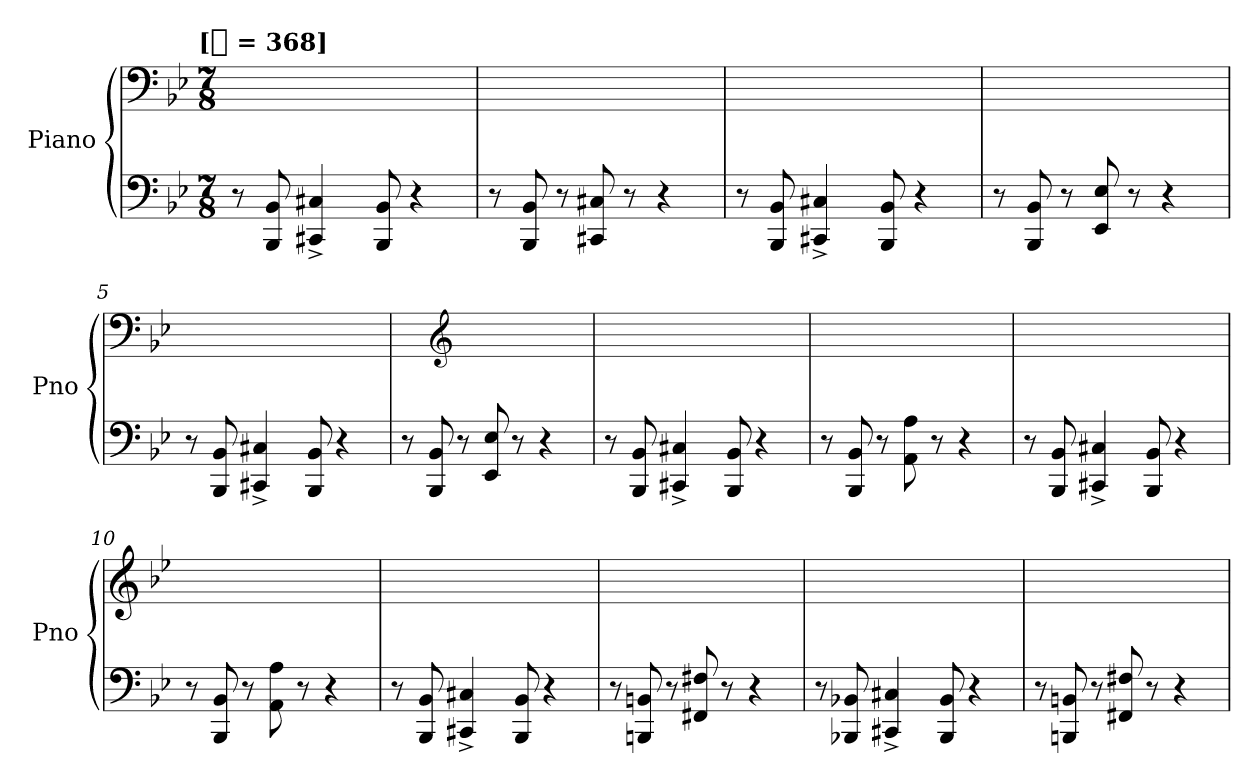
**kern	**kern
*part1	*part1
*staff2	*staff1
*I"Piano	*
*I'Pno	*
*clefF4	*clefF4
*k[b-e-]	*k[b-e-]
*B-:	*B-:
!!LO:TX:omd:t=[[8th] = 368]
*M7/8	*M7/8
*MM184	*MM184
=1	=1
8r	4ryy
8BBB- 8BB-	.
4CC#X^ 4C#X^	8ryy
.	4ryy
8BBB- 8BB-	.
4r	8ryy
.	8ryy
=2	=2
8r	4ryy
8BBB- 8BB-	.
8r	4ryy
8CC#X 8C#X	.
8r	8ryy
4r	8ryy
.	8ryy
=3	=3
8r	4ryy
8BBB- 8BB-	.
4CC#X^ 4C#X^	8ryy
.	4ryy
8BBB- 8BB-	.
4r	8ryy
.	8ryy
=4	=4
8r	4ryy
8BBB- 8BB-	.
8r	4ryy
8EE- 8E-	.
8r	8ryy
4r	8ryy
.	8ryy
=5	=5
8r	4ryy
8BBB- 8BB-	.
4CC#X^ 4C#X^	8ryy
.	4ryy
8BBB- 8BB-	.
4r	8ryy
.	8ryy
=6	=6
8r	4ryy
8BBB- 8BB-	.
*	*clefG2
8r	4ryy
8EE- 8E-	.
8r	8ryy
4r	8ryy
.	8ryy
=7	=7
8r	4ryy
8BBB- 8BB-	.
4CC#X^ 4C#X^	8ryy
.	4ryy
8BBB- 8BB-	.
4r	8ryy
.	8ryy
=8	=8
8r	4ryy
8BBB- 8BB-	.
8r	4ryy
8AA 8A	.
8r	8ryy
4r	8ryy
.	8ryy
=9	=9
8r	4ryy
8BBB- 8BB-	.
4CC#X^ 4C#X^	8ryy
.	4ryy
8BBB- 8BB-	.
4r	8ryy
.	8ryy
=10	=10
8r	4ryy
8BBB- 8BB-	.
8r	4ryy
8AA 8A	.
8r	8ryy
4r	8ryy
.	8ryy
=11	=11
8r	4ryy
8BBB- 8BB-	.
4CC#X^ 4C#X^	8ryy
.	4ryy
8BBB- 8BB-	.
4r	8ryy
.	8ryy
=12	=12
8r	4ryy
8BBBn 8BBn	.
8r	4ryy
8FF#X 8F#X	.
8r	8ryy
4r	8ryy
.	8ryy
=13	=13
8r	4ryy
8BBB-X 8BB-X	.
4CC#X^ 4C#X^	8ryy
.	4ryy
8BBB- 8BB-	.
4r	8ryy
.	8ryy
=14	=14
8r	4ryy
8BBBn 8BBn	.
8r	4ryy
8FF#X 8F#X	.
8r	8ryy
4r	8ryy
.	8ryy
=	=
*-	*-
